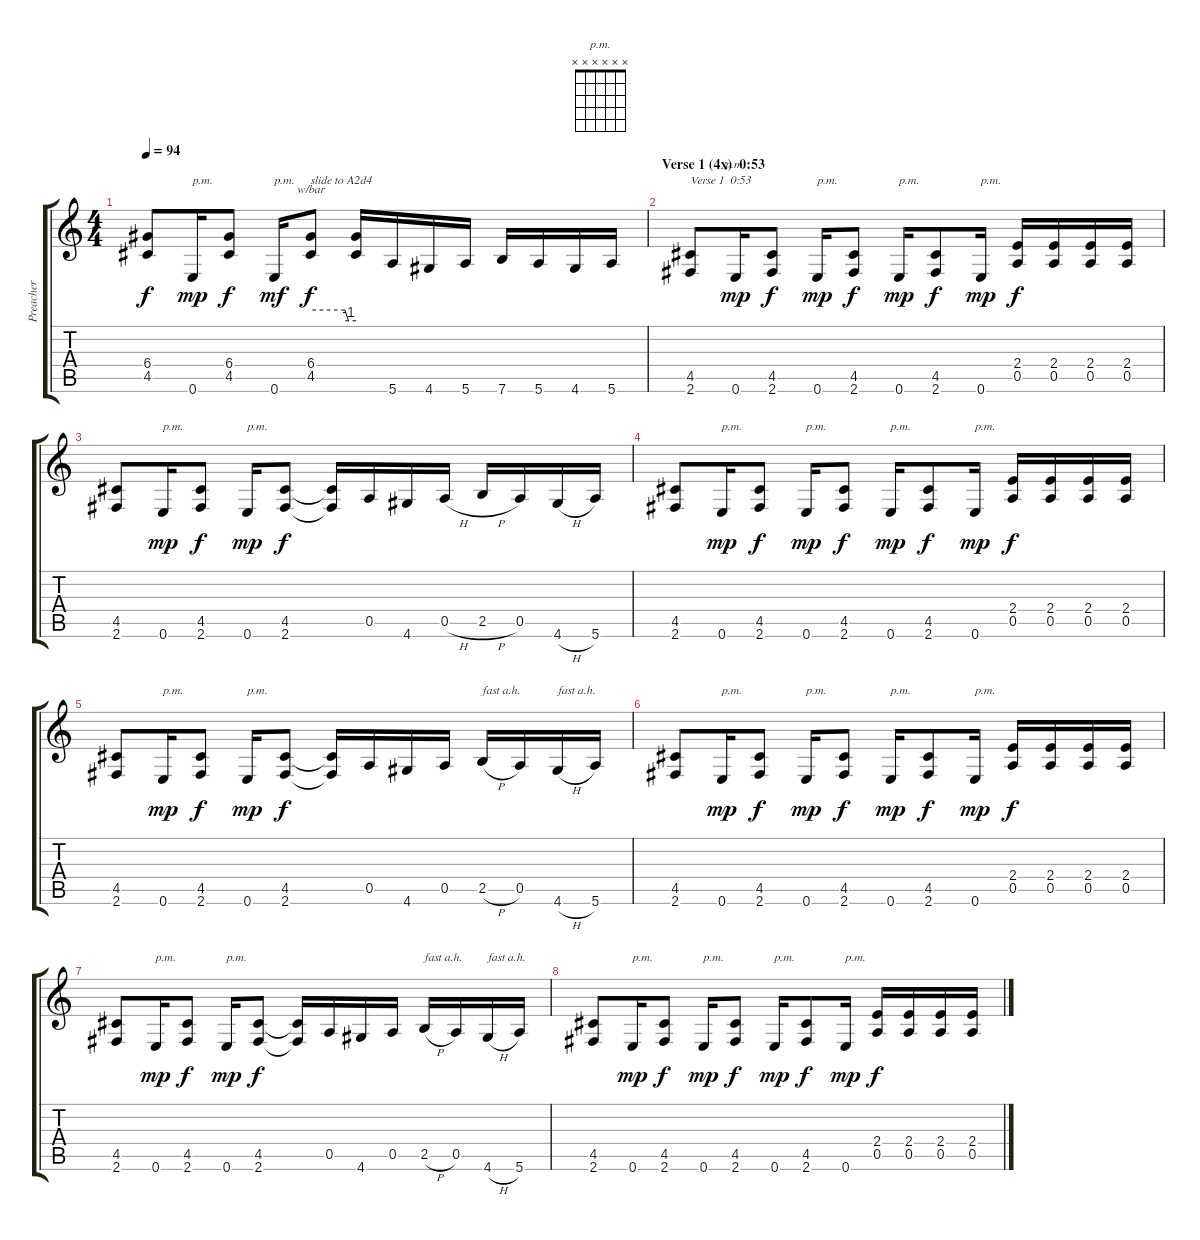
\track ("Preacher" "Preacher") {instrument distortionguitar}
\staff {score tabs}
\tuning (E4 B3 G3 D3 A2 E2) {hide}
\chord ("p.m." x x x x x x)
\ts (4 4)
\tempo 94
\clef g2
\ks c
(6.4 4.5).8{dy f} 0.6.16{txt "p.m." dy mp} (6.4 4.5).8{dy f} 0.6.16{txt "p.m." dy mf} (6.4 4.5).8{tbe (custom default 0 0 45 0 50 -4 60 -4) txt "slide to A2d4" dy f} (6.4{t} 4.5{t}).16 5.6.16 4.6.16 5.6.16 7.6.16 5.6.16 4.6.16 5.6.16 |
\section ("" "Verse 1 (4x)  0:53")
(4.5 2.6).8{txt "Verse 1  0:53"} 0.6.16{ch "p.m." dy mp} (4.5 2.6).8{dy f} 0.6.16{txt "p.m." dy mp} (4.5 2.6).8{dy f} 0.6.16{txt "p.m." dy mp} (4.5 2.6).8{dy f} 0.6.16{txt "p.m." dy mp} (2.4 0.5).16{dy f} (2.4 0.5).16 (2.4 0.5).16 (2.4 0.5).16 |
(4.5 2.6).8 0.6.16{txt "p.m." dy mp} (4.5 2.6).8{dy f} 0.6.16{txt "p.m." dy mp} (4.5 2.6).8{dy f} (4.5{t} 2.6{t}).16 0.5.16 4.6.16 0.5{h}.16 2.5{h}.16 0.5.16 4.6{h}.16 5.6.16 |
(4.5 2.6).8 0.6.16{txt "p.m." dy mp} (4.5 2.6).8{dy f} 0.6.16{txt "p.m." dy mp} (4.5 2.6).8{dy f} 0.6.16{txt "p.m." dy mp} (4.5 2.6).8{dy f} 0.6.16{txt "p.m." dy mp} (2.4 0.5).16{dy f} (2.4 0.5).16 (2.4 0.5).16 (2.4 0.5).16 |
(4.5 2.6).8 0.6.16{txt "p.m." dy mp} (4.5 2.6).8{dy f} 0.6.16{txt "p.m." dy mp} (4.5 2.6).8{dy f} (4.5{t} 2.6{t}).16 0.5.16 4.6.16 0.5.16 2.5{h}.16{txt "fast a.h."} 0.5.16 4.6{h}.16{txt "fast a.h."} 5.6.16 |
(4.5 2.6).8 0.6.16{txt "p.m." dy mp} (4.5 2.6).8{dy f} 0.6.16{txt "p.m." dy mp} (4.5 2.6).8{dy f} 0.6.16{txt "p.m." dy mp} (4.5 2.6).8{dy f} 0.6.16{txt "p.m." dy mp} (2.4 0.5).16{dy f} (2.4 0.5).16 (2.4 0.5).16 (2.4 0.5).16 |
(4.5 2.6).8 0.6.16{txt "p.m." dy mp} (4.5 2.6).8{dy f} 0.6.16{txt "p.m." dy mp} (4.5 2.6).8{dy f} (4.5{t} 2.6{t}).16 0.5.16 4.6.16 0.5.16 2.5{h}.16{txt "fast a.h."} 0.5.16 4.6{h}.16{txt "fast a.h."} 5.6.16 |
(4.5 2.6).8 0.6.16{txt "p.m." dy mp} (4.5 2.6).8{dy f} 0.6.16{txt "p.m." dy mp} (4.5 2.6).8{dy f} 0.6.16{txt "p.m." dy mp} (4.5 2.6).8{dy f} 0.6.16{txt "p.m." dy mp} (2.4 0.5).16{dy f} (2.4 0.5).16 (2.4 0.5).16 (2.4 0.5).16
